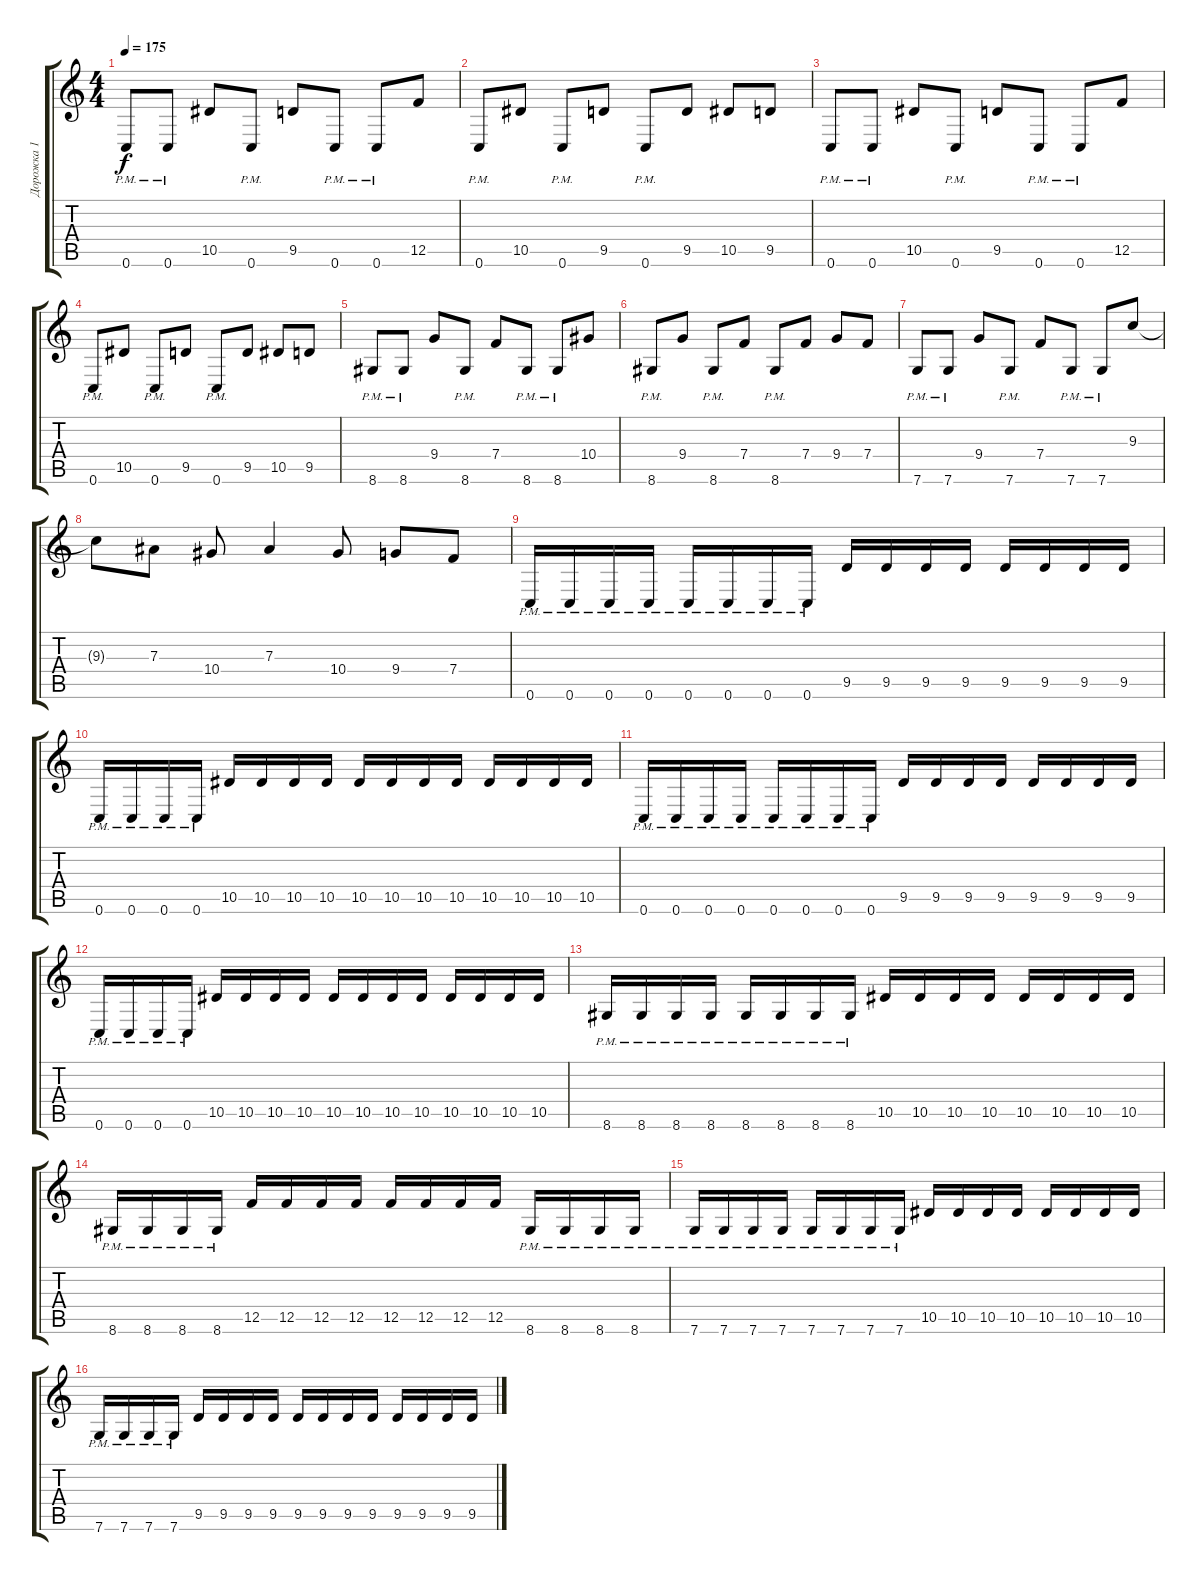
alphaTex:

\track ("Дорожка 1" "Дорожка 1") {instrument distortionguitar}
\staff {score tabs}
\tuning (C4 G3 Eb3 Bb2 F2 C2) {hide}
\ts (4 4)
\tempo 175
\clef g2
\ks c
0.6{pm}.8{dy f} 0.6{pm}.8 10.5.8 0.6{pm}.8 9.5.8 0.6{pm}.8 0.6{pm}.8 12.5.8 |
0.6{pm}.8 10.5.8 0.6{pm}.8 9.5.8 0.6{pm}.8 9.5.8 10.5.8 9.5.8 |
0.6{pm}.8 0.6{pm}.8 10.5.8 0.6{pm}.8 9.5.8 0.6{pm}.8 0.6{pm}.8 12.5.8 |
0.6{pm}.8 10.5.8 0.6{pm}.8 9.5.8 0.6{pm}.8 9.5.8 10.5.8 9.5.8 |
8.6{pm}.8 8.6{pm}.8 9.4.8 8.6{pm}.8 7.4.8 8.6{pm}.8 8.6{pm}.8 10.4.8 |
8.6{pm}.8 9.4.8 8.6{pm}.8 7.4.8 8.6{pm}.8 7.4.8 9.4.8 7.4.8 |
7.6{pm}.8 7.6{pm}.8 9.4.8 7.6{pm}.8 7.4.8 7.6{pm}.8 7.6{pm}.8 9.3.8 |
9.3{t}.8 7.3.8 10.4.8 7.3.4 10.4.8 9.4.8 7.4.8 |
0.6{pm}.16 0.6{pm}.16 0.6{pm}.16 0.6{pm}.16 0.6{pm}.16 0.6{pm}.16 0.6{pm}.16 0.6{pm}.16 9.5.16 9.5.16 9.5.16 9.5.16 9.5.16 9.5.16 9.5.16 9.5.16 |
0.6{pm}.16 0.6{pm}.16 0.6{pm}.16 0.6{pm}.16 10.5.16 10.5.16 10.5.16 10.5.16 10.5.16 10.5.16 10.5.16 10.5.16 10.5.16 10.5.16 10.5.16 10.5.16 |
0.6{pm}.16 0.6{pm}.16 0.6{pm}.16 0.6{pm}.16 0.6{pm}.16 0.6{pm}.16 0.6{pm}.16 0.6{pm}.16 9.5.16 9.5.16 9.5.16 9.5.16 9.5.16 9.5.16 9.5.16 9.5.16 |
0.6{pm}.16 0.6{pm}.16 0.6{pm}.16 0.6{pm}.16 10.5.16 10.5.16 10.5.16 10.5.16 10.5.16 10.5.16 10.5.16 10.5.16 10.5.16 10.5.16 10.5.16 10.5.16 |
8.6{pm}.16 8.6{pm}.16 8.6{pm}.16 8.6{pm}.16 8.6{pm}.16 8.6{pm}.16 8.6{pm}.16 8.6{pm}.16 10.5.16 10.5.16 10.5.16 10.5.16 10.5.16 10.5.16 10.5.16 10.5.16 |
8.6{pm}.16 8.6{pm}.16 8.6{pm}.16 8.6{pm}.16 12.5.16 12.5.16 12.5.16 12.5.16 12.5.16 12.5.16 12.5.16 12.5.16 8.6{pm}.16 8.6{pm}.16 8.6{pm}.16 8.6{pm}.16 |
7.6{pm}.16 7.6{pm}.16 7.6{pm}.16 7.6{pm}.16 7.6{pm}.16 7.6{pm}.16 7.6{pm}.16 7.6{pm}.16 10.5.16 10.5.16 10.5.16 10.5.16 10.5.16 10.5.16 10.5.16 10.5.16 |
7.6{pm}.16 7.6{pm}.16 7.6{pm}.16 7.6{pm}.16 9.5.16 9.5.16 9.5.16 9.5.16 9.5.16 9.5.16 9.5.16 9.5.16 9.5.16 9.5.16 9.5.16 9.5.16
